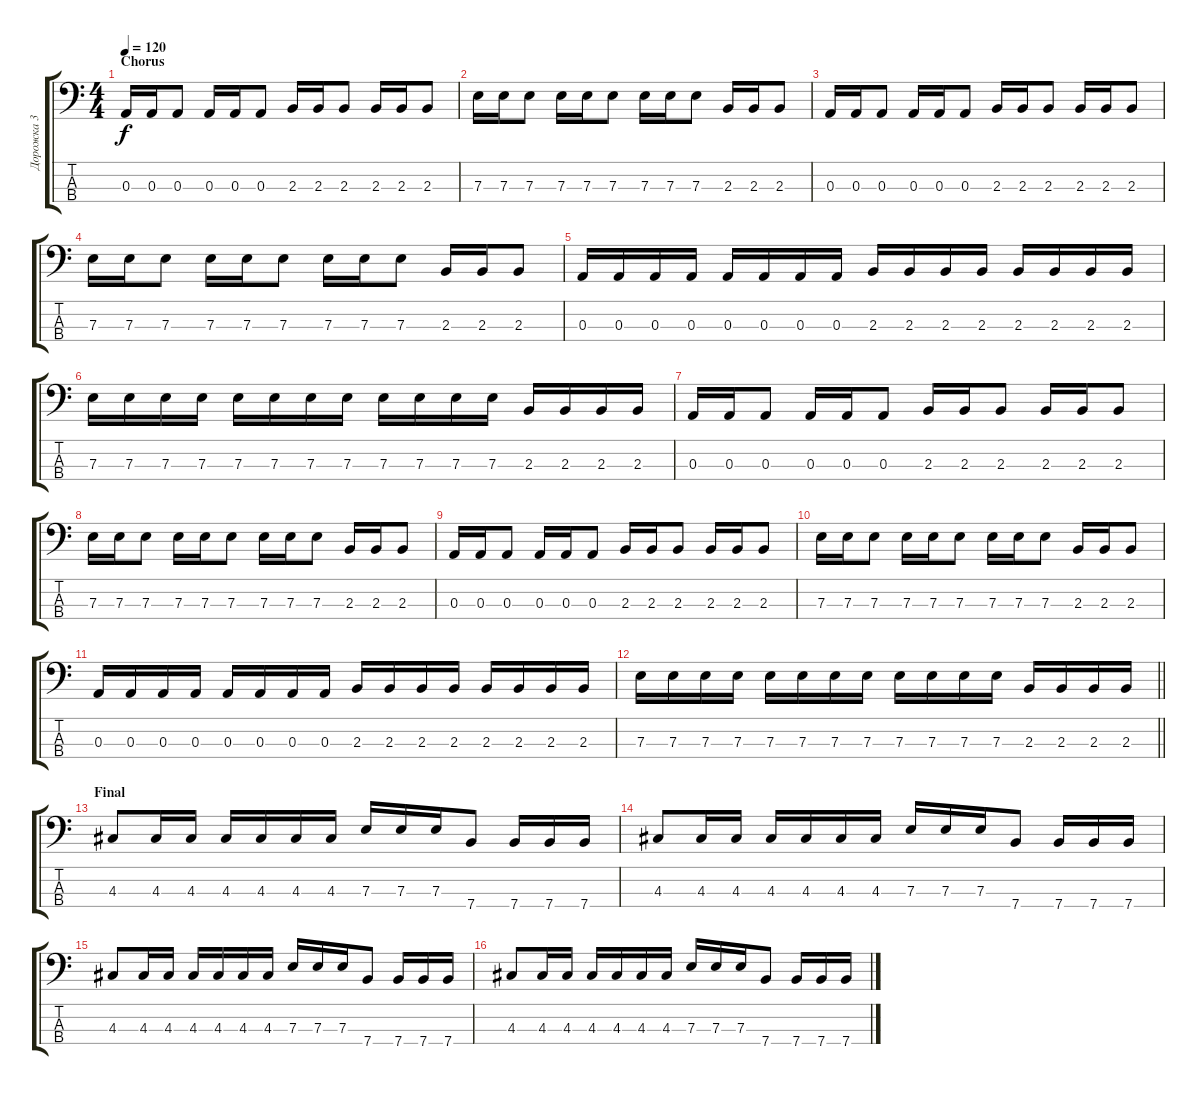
\track ("Дорожка 3" "Дорожка 3") {instrument electricbassfinger}
\staff {score tabs}
\tuning (G2 D2 A1 E1) {hide}
\ts (4 4)
\section ("" "Chorus")
\tempo 120
\clef f4
\ks c
0.3.16{dy f} 0.3.16 0.3.8 0.3.16 0.3.16 0.3.8 2.3.16 2.3.16 2.3.8 2.3.16 2.3.16 2.3.8 |
7.3.16 7.3.16 7.3.8 7.3.16 7.3.16 7.3.8 7.3.16 7.3.16 7.3.8 2.3.16 2.3.16 2.3.8 |
0.3.16 0.3.16 0.3.8 0.3.16 0.3.16 0.3.8 2.3.16 2.3.16 2.3.8 2.3.16 2.3.16 2.3.8 |
7.3.16 7.3.16 7.3.8 7.3.16 7.3.16 7.3.8 7.3.16 7.3.16 7.3.8 2.3.16 2.3.16 2.3.8 |
0.3.16 0.3.16 0.3.16 0.3.16 0.3.16 0.3.16 0.3.16 0.3.16 2.3.16 2.3.16 2.3.16 2.3.16 2.3.16 2.3.16 2.3.16 2.3.16 |
7.3.16 7.3.16 7.3.16 7.3.16 7.3.16 7.3.16 7.3.16 7.3.16 7.3.16 7.3.16 7.3.16 7.3.16 2.3.16 2.3.16 2.3.16 2.3.16 |
0.3.16 0.3.16 0.3.8 0.3.16 0.3.16 0.3.8 2.3.16 2.3.16 2.3.8 2.3.16 2.3.16 2.3.8 |
7.3.16 7.3.16 7.3.8 7.3.16 7.3.16 7.3.8 7.3.16 7.3.16 7.3.8 2.3.16 2.3.16 2.3.8 |
0.3.16 0.3.16 0.3.8 0.3.16 0.3.16 0.3.8 2.3.16 2.3.16 2.3.8 2.3.16 2.3.16 2.3.8 |
7.3.16 7.3.16 7.3.8 7.3.16 7.3.16 7.3.8 7.3.16 7.3.16 7.3.8 2.3.16 2.3.16 2.3.8 |
0.3.16 0.3.16 0.3.16 0.3.16 0.3.16 0.3.16 0.3.16 0.3.16 2.3.16 2.3.16 2.3.16 2.3.16 2.3.16 2.3.16 2.3.16 2.3.16 |
\barLineRight lightlight
7.3.16 7.3.16 7.3.16 7.3.16 7.3.16 7.3.16 7.3.16 7.3.16 7.3.16 7.3.16 7.3.16 7.3.16 2.3.16 2.3.16 2.3.16 2.3.16 |
\section ("" "Final")
4.3.8 4.3.16 4.3.16 4.3.16 4.3.16 4.3.16 4.3.16 7.3.16 7.3.16 7.3.16 7.4.8 7.4.16 7.4.16 7.4.16 |
4.3.8 4.3.16 4.3.16 4.3.16 4.3.16 4.3.16 4.3.16 7.3.16 7.3.16 7.3.16 7.4.8 7.4.16 7.4.16 7.4.16 |
4.3.8 4.3.16 4.3.16 4.3.16 4.3.16 4.3.16 4.3.16 7.3.16 7.3.16 7.3.16 7.4.8 7.4.16 7.4.16 7.4.16 |
4.3.8 4.3.16 4.3.16 4.3.16 4.3.16 4.3.16 4.3.16 7.3.16 7.3.16 7.3.16 7.4.8 7.4.16 7.4.16 7.4.16
